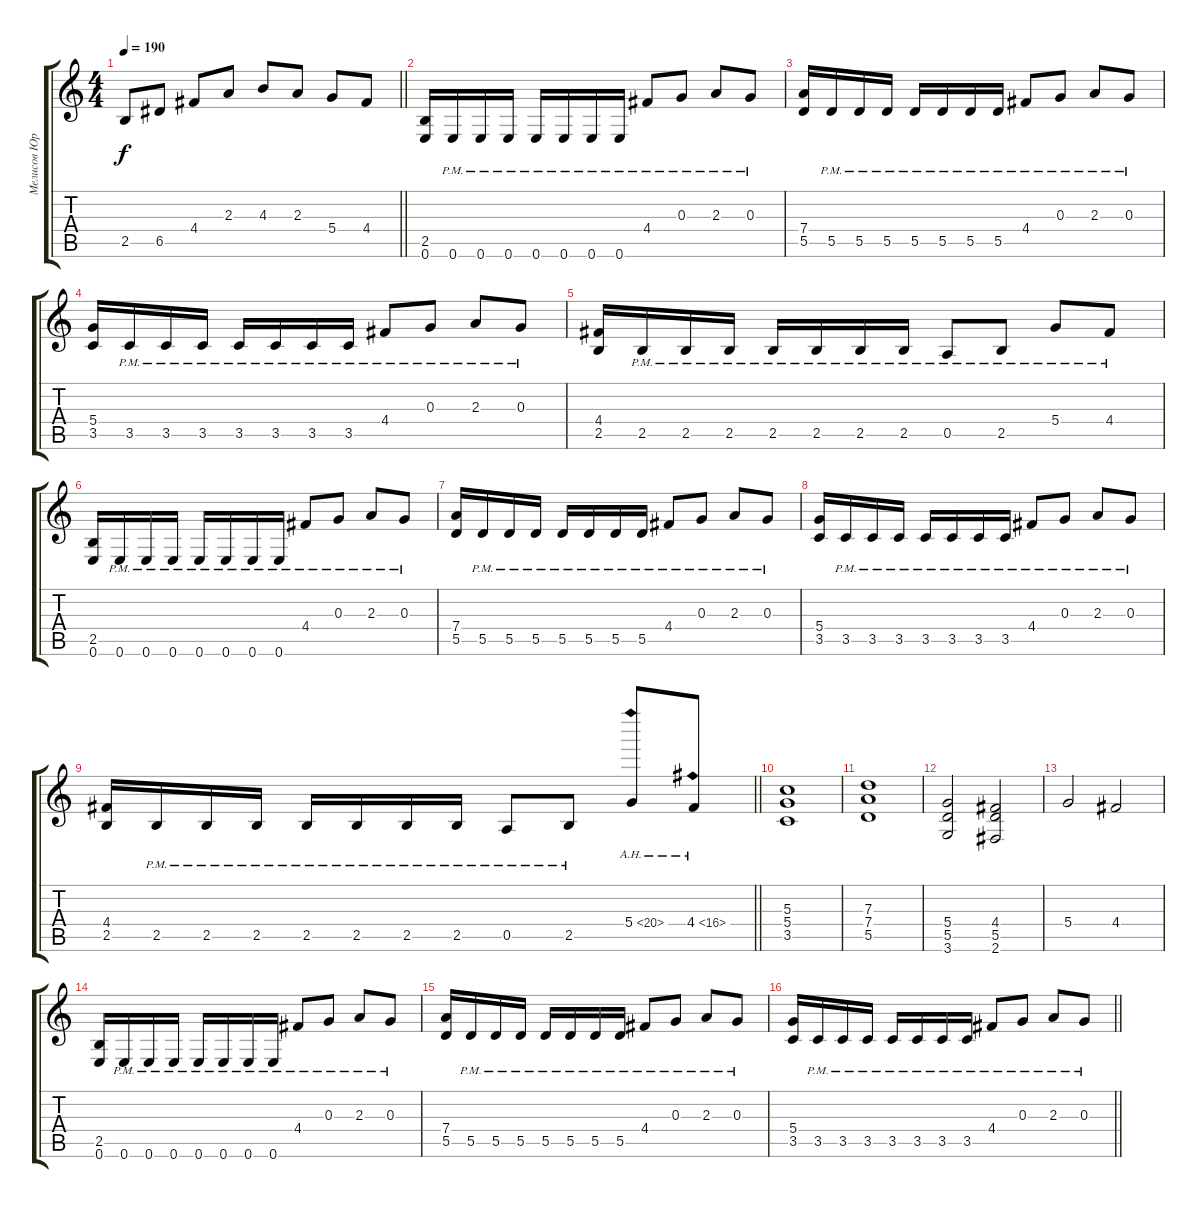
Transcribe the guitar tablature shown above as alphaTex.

\track ("Мелисов Юрий" "Мелисов Юр") {instrument distortionguitar}
\staff {score tabs}
\tuning (E4 B3 G3 D3 A2 E2) {hide}
\ts (4 4)
\tempo 190
\clef g2
\barLineRight lightlight
\ks c
2.5.8{dy f} 6.5.8 4.4.8 2.3.8 4.3.8 2.3.8 5.4.8 4.4.8 |
(2.5 0.6).16 0.6{pm}.16 0.6{pm}.16 0.6{pm}.16 0.6{pm}.16 0.6{pm}.16 0.6{pm}.16 0.6{pm}.16 4.4{pm}.8 0.3{pm}.8 2.3{pm}.8 0.3{pm}.8 |
(7.4 5.5).16 5.5{pm}.16 5.5{pm}.16 5.5{pm}.16 5.5{pm}.16 5.5{pm}.16 5.5{pm}.16 5.5{pm}.16 4.4{pm}.8 0.3{pm}.8 2.3{pm}.8 0.3{pm}.8 |
(5.4 3.5).16 3.5{pm}.16 3.5{pm}.16 3.5{pm}.16 3.5{pm}.16 3.5{pm}.16 3.5{pm}.16 3.5{pm}.16 4.4{pm}.8 0.3{pm}.8 2.3{pm}.8 0.3{pm}.8 |
(4.4 2.5).16 2.5{pm}.16 2.5{pm}.16 2.5{pm}.16 2.5{pm}.16 2.5{pm}.16 2.5{pm}.16 2.5{pm}.16 0.5{pm}.8 2.5{pm}.8 5.4{pm}.8 4.4{pm}.8 |
(2.5 0.6).16 0.6{pm}.16 0.6{pm}.16 0.6{pm}.16 0.6{pm}.16 0.6{pm}.16 0.6{pm}.16 0.6{pm}.16 4.4{pm}.8 0.3{pm}.8 2.3{pm}.8 0.3{pm}.8 |
(7.4 5.5).16 5.5{pm}.16 5.5{pm}.16 5.5{pm}.16 5.5{pm}.16 5.5{pm}.16 5.5{pm}.16 5.5{pm}.16 4.4{pm}.8 0.3{pm}.8 2.3{pm}.8 0.3{pm}.8 |
(5.4 3.5).16 3.5{pm}.16 3.5{pm}.16 3.5{pm}.16 3.5{pm}.16 3.5{pm}.16 3.5{pm}.16 3.5{pm}.16 4.4{pm}.8 0.3{pm}.8 2.3{pm}.8 0.3{pm}.8 |
\barLineRight lightlight
(4.4 2.5).16 2.5{pm}.16 2.5{pm}.16 2.5{pm}.16 2.5{pm}.16 2.5{pm}.16 2.5{pm}.16 2.5{pm}.16 0.5{pm}.8 2.5{pm}.8 5.4{ah 15}.8 4.4{ah 12}.8 |
(5.3 5.4 3.5).1 |
(7.3 7.4 5.5).1 |
(5.4 5.5 3.6).2 (4.4 5.5 2.6).2 |
5.4.2 4.4.2 |
(2.5 0.6).16 0.6{pm}.16 0.6{pm}.16 0.6{pm}.16 0.6{pm}.16 0.6{pm}.16 0.6{pm}.16 0.6{pm}.16 4.4{pm}.8 0.3{pm}.8 2.3{pm}.8 0.3{pm}.8 |
(7.4 5.5).16 5.5{pm}.16 5.5{pm}.16 5.5{pm}.16 5.5{pm}.16 5.5{pm}.16 5.5{pm}.16 5.5{pm}.16 4.4{pm}.8 0.3{pm}.8 2.3{pm}.8 0.3{pm}.8 |
\barLineRight lightlight
(5.4 3.5).16 3.5{pm}.16 3.5{pm}.16 3.5{pm}.16 3.5{pm}.16 3.5{pm}.16 3.5{pm}.16 3.5{pm}.16 4.4{pm}.8 0.3{pm}.8 2.3{pm}.8 0.3{pm}.8
